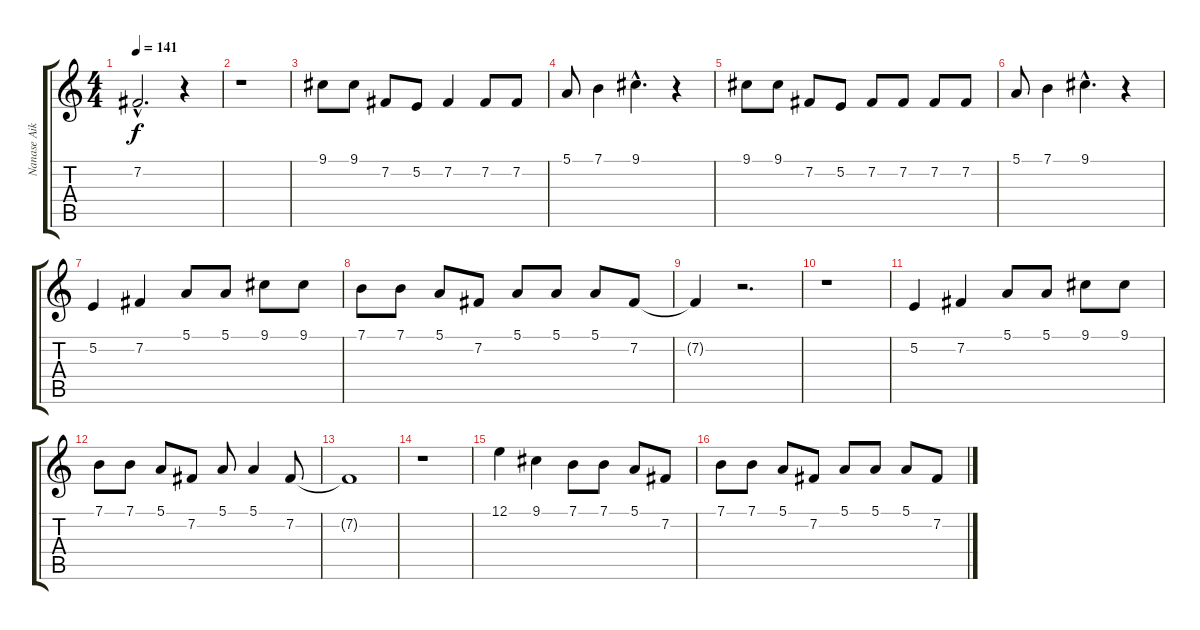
\track ("Nanase Aikawa" "Nanase Aik") {instrument lead1square}
\staff {score tabs}
\tuning (E4 B3 G3 D3 A2 E2) {hide}
\ts (4 4)
\tempo 141
\clef g2
\ks c
7.2{hac t}.2{d dy f} r.4 |
r.1 |
9.1.8 9.1.8 7.2.8 5.2.8 7.2.4 7.2.8 7.2.8 |
5.1.8 7.1.4 9.1{hac}.4{d} r.4 |
9.1.8 9.1.8 7.2.8 5.2.8 7.2.8 7.2.8 7.2.8 7.2.8 |
5.1.8 7.1.4 9.1{hac}.4{d} r.4 |
5.2.4 7.2.4 5.1.8 5.1.8 9.1.8 9.1.8 |
7.1.8 7.1.8 5.1.8 7.2.8 5.1.8 5.1.8 5.1.8 7.2.8 |
7.2{t}.4 r.2{d} |
r.1 |
5.2.4 7.2.4 5.1.8 5.1.8 9.1.8 9.1.8 |
7.1.8 7.1.8 5.1.8 7.2.8 5.1.8 5.1.4 7.2.8 |
7.2{t}.1 |
r.1 |
12.1.4 9.1.4 7.1.8 7.1.8 5.1.8 7.2.8 |
7.1.8 7.1.8 5.1.8 7.2.8 5.1.8 5.1.8 5.1.8 7.2.8
